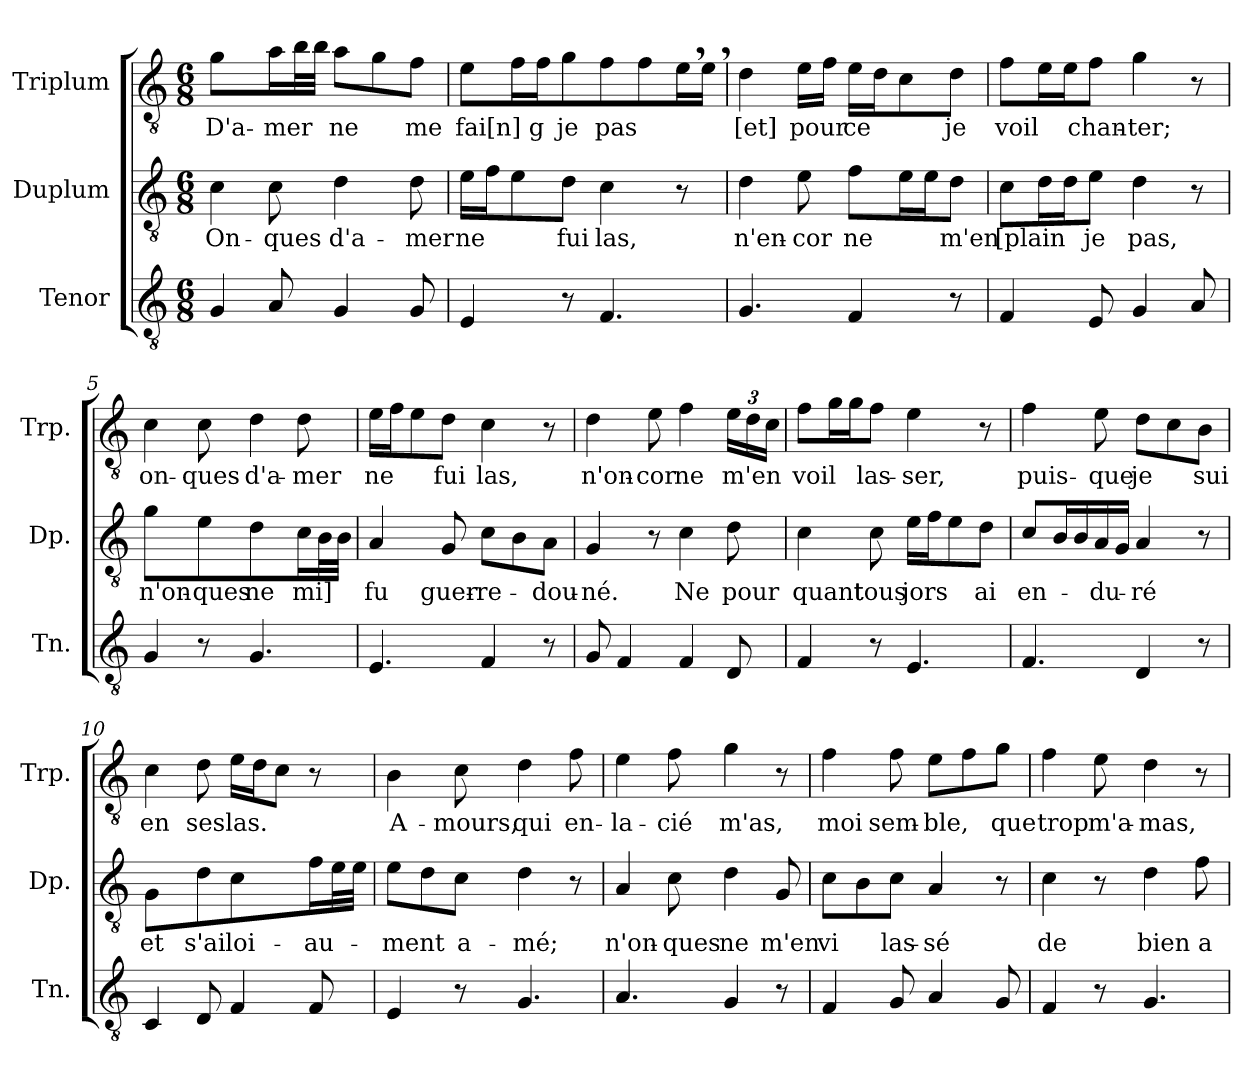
**kern	**kern	**text	**kern	**text
*part3	*part2	*part2	*part1	*part1
*staff3	*staff2	*staff2	*staff1	*staff1
*I"Tenor	*I"Duplum	*	*I"Triplum	*
*I'Tn.	*I'Dp.	*	*I'Trp.	*
*clefGv2	*clefGv2	*	*clefGv2	*
*k[]	*k[]	*	*k[]	*
*M6/8	*M6/8	*	*M6/8	*
=1	=1	=1	=1	=1
!	!	!LO:LY:b	!	!LO:LY:b
4G/	4c\	On-	4g\	D'a-
!	!	!LO:LY:b	!	!LO:LY:b
8A/	8c\	-ques	16a\LL	-mer
*	*	*	*tremolo	*
.	.	.	32b\	.
.	.	.	32b\JJJ	.
*	*	*	*Xtremolo	*
!	!	!LO:LY:b	!	!LO:LY:b
4G/	4d\	d'a-	8a\L	ne
.	.	.	8g\	.
!	!	!LO:LY:b	!	!LO:LY:b
8G/	8d\	-mer	8f\J	me
=2	=2	=2	=2	=2
!	!	!LO:LY:b	!	!LO:LY:b
4E/	16e\LL	ne	8e\L	fai[n]g
.	16f\J	.	.	.
*	*	*	*tremolo	*
.	8e\	.	16f\	.
.	.	.	16f\	.
*	*	*	*Xtremolo	*
!	!	!LO:LY:b	!	!LO:LY:b
8r	8d\J	fui	8g\J	je
!	!	!LO:LY:b	!	!LO:LY:b
4.F/	4c\	las,	8f\L	pas
.	.	.	8f\	.
*	*	*	*tremolo	*
.	8r	.	16e,\	.
.	.	.	16e,\JJ	.
*	*	*	*Xtremolo	*
=3	=3	=3	=3	=3
!	!	!LO:LY:b	!	!LO:LY:b
4.G/	4d\	n'en-	4d\	[et]
!	!	!LO:LY:b	!	!LO:LY:b
.	8e\	-cor	16e\LL	pour
.	.	.	16f\JJ	.
!	!	!LO:LY:b	!	!LO:LY:b
4F/	8f\L	ne	16e\LL	ce
.	.	.	16d\J	.
*	*tremolo	*	*	*
.	16e\	.	8c\	.
.	16e\	.	.	.
*	*Xtremolo	*	*	*
!	!	!LO:LY:b	!	!LO:LY:b
8r	8d\J	m'en	8d\J	je
=4	=4	=4	=4	=4
!	!	!LO:LY:b	!	!LO:LY:b
4F/	8c\L	[plain	8f\L	voil
*	*tremolo	*	*	*
*	*	*	*tremolo	*
.	16d\	.	16e\	.
.	16d\	.	16e\	.
*	*	*	*Xtremolo	*
*	*Xtremolo	*	*	*
!	!	!LO:LY:b	!	!LO:LY:b
8E/	8e\J	je	8f\J	chan-
!	!	!LO:LY:b	!	!LO:LY:b
4G/	4d\	pas,	4g\	-ter;
8A/	8r	.	8r	.
!!LO:LB:g=z
=5	=5	=5	=5	=5
!	!	!LO:LY:b	!	!LO:LY:b
4G/	4g\	n'on-	4c\	on-
!	!	!LO:LY:b	!	!LO:LY:b
8r	8e\	-ques	8c\	-ques
!	!	!LO:LY:b	!	!LO:LY:b
4.G/	4d\	ne	4d\	d'a-
!	!	!LO:LY:b	!	!LO:LY:b
.	16c\LL	mi]	8d\	-mer
*	*tremolo	*	*	*
.	32B\	.	.	.
.	32B\JJJ	.	.	.
*	*Xtremolo	*	*	*
=6	=6	=6	=6	=6
!	!	!LO:LY:b	!	!LO:LY:b
4.E/	4A/	fu	16e\LL	ne
.	.	.	16f\J	.
.	.	.	8e\	.
!	!	!LO:LY:b	!	!LO:LY:b
.	8G/	guer-	8d\J	fui
!	!	!LO:LY:b	!	!LO:LY:b
4F/	8c\L	-re-	4c\	las,
.	8B\	.	.	.
!	!	!LO:LY:b	!	!
8r	8A\J	-dou-	8r	.
=7	=7	=7	=7	=7
!	!	!LO:LY:b	!	!LO:LY:b
8G/	4G/	-né.	4d\	n'on-
4F/	.	.	.	.
!	!	!	!	!LO:LY:b
.	8r	.	8e\	-cor
!	!	!LO:LY:b	!	!LO:LY:b
4F/	4c\	Ne	4f\	ne
!	!	!LO:LY:b	!	!
*	*	*	*Xbrackettup	*
!	!	!	!	!LO:LY:b
8D/	8d\	pour	24e\LL	m'en
.	.	.	24d\	.
.	.	.	24c\JJ	.
=8	=8	=8	=8	=8
!	!	!LO:LY:b	!	!LO:LY:b
4F/	4c\	quant	8f\L	voil
*	*	*	*tremolo	*
.	.	.	16g\	.
.	.	.	16g\	.
*	*	*	*Xtremolo	*
!	!	!LO:LY:b	!	!LO:LY:b
8r	8c\	tous	8f\J	las-
!	!	!LO:LY:b	!	!LO:LY:b
4.E/	16e\LL	jors	4e\	-ser,
.	16f\J	.	.	.
.	8e\	.	.	.
!	!	!LO:LY:b	!	!
.	8d\J	ai	8r	.
=9	=9	=9	=9	=9
!	!	!LO:LY:b	!	!LO:LY:b
4.F/	8c/L	en-	4f\	puis-
*	*tremolo	*	*	*
.	16B/	.	.	.
.	16B/	.	.	.
*	*Xtremolo	*	*	*
!	!	!LO:LY:b	!	!LO:LY:b
.	16A/L	-du-	8e\	-que
.	16G/JJ	.	.	.
!	!	!LO:LY:b	!	!LO:LY:b
4D/	4A/	-ré	8d\L	je
.	.	.	8c\	.
!	!	!	!	!LO:LY:b
8r	8r	.	8B\J	sui
!!LO:LB:g=z
=10	=10	=10	=10	=10
!	!	!LO:LY:b	!	!LO:LY:b
4C/	4G/	et	4c\	en
!	!	!LO:LY:b	!	!LO:LY:b
8D/	8d\	s'ai	8d\	ses
!	!	!LO:LY:b	!	!LO:LY:b
4F/	4c\	loi-	16e\LL	las.
.	.	.	16d\J	.
.	.	.	8c\J	.
!	!	!LO:LY:b	!	!
8F/	16f\LL	-au-	8r	.
*	*tremolo	*	*	*
.	32e\	.	.	.
.	32e\JJJ	.	.	.
*	*Xtremolo	*	*	*
=11	=11	=11	=11	=11
!	!	!LO:LY:b	!	!LO:LY:b
4E/	8e\L	-ment	4B\	A-
.	8d\	.	.	.
!	!	!LO:LY:b	!	!LO:LY:b
8r	8c\J	a-	8c\	-mours,
!	!	!LO:LY:b	!	!LO:LY:b
4.G/	4d\	-mé;	4d\	qui
!	!	!	!	!LO:LY:b
.	8r	.	8f\	en-
=12	=12	=12	=12	=12
!	!	!LO:LY:b	!	!LO:LY:b
4.A/	4A/	n'on-	4e\	-la-
!	!	!LO:LY:b	!	!LO:LY:b
.	8c\	-ques	8f\	-cié
!	!	!LO:LY:b	!	!LO:LY:b
4G/	4d\	ne	4g\	m'as,
!	!	!LO:LY:b	!	!
8r	8G/	m'en	8r	.
=13	=13	=13	=13	=13
!	!	!LO:LY:b	!	!LO:LY:b
4F/	8c\L	vi	4f\	moi
.	8B\	.	.	.
!	!	!LO:LY:b	!	!LO:LY:b
8G/	8c\J	las-	8f\	sem-
!	!	!LO:LY:b	!	!LO:LY:b
4A/	4A/	-sé	8e\L	-ble,
.	.	.	8f\	.
!	!	!	!	!LO:LY:b
8G/	8r	.	8g\J	que
=14	=14	=14	=14	=14
!	!	!LO:LY:b	!	!LO:LY:b
4F/	4c\	de	4f\	trop
!	!	!	!	!LO:LY:b
8r	8r	.	8e\	m'a-
!	!	!LO:LY:b	!	!LO:LY:b
4.G/	4d\	bien	4d\	-mas,
!	!	!LO:LY:b	!	!
.	8f\	a-	8r	.
=	=	=	=	=
*-	*-	*-	*-	*-
